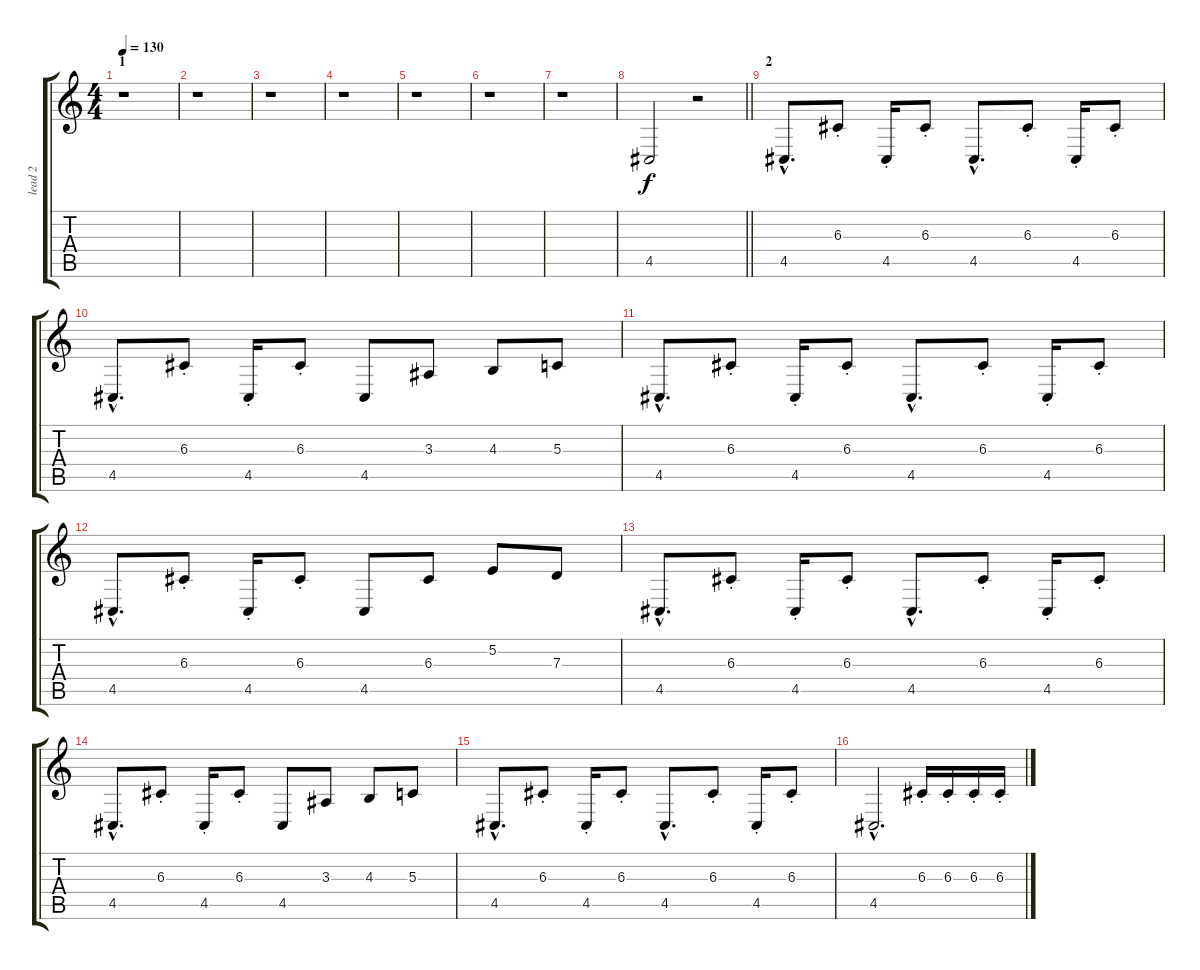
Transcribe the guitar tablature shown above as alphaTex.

\track ("lead 2" "lead 2") {instrument lead2sawtooth}
\staff {score tabs}
\tuning (E4 B3 G3 D3 A2 E2) {hide}
\ts (4 4)
\section ("" "1")
\tempo 130
\clef g2
\ks c
r.1{dy f instrument lead2sawtooth} |
r.1 |
r.1 |
r.1 |
r.1 |
r.1 |
r.1 |
\barLineRight lightlight
4.5.2 r.2 |
\section ("" "2")
4.5{hac}.8{d} 6.3{st}.8 4.5{st}.16 6.3{st}.8 4.5{hac}.8{d} 6.3{st}.8 4.5{st}.16 6.3{st}.8 |
4.5{hac}.8{d} 6.3{st}.8 4.5{st}.16 6.3{st}.8 4.5.8 3.3.8 4.3.8 5.3.8 |
4.5{hac}.8{d} 6.3{st}.8 4.5{st}.16 6.3{st}.8 4.5{hac}.8{d} 6.3{st}.8 4.5{st}.16 6.3{st}.8 |
4.5{hac}.8{d} 6.3{st}.8 4.5{st}.16 6.3{st}.8 4.5.8 6.3.8 5.2.8 7.3.8 |
4.5{hac}.8{d} 6.3{st}.8 4.5{st}.16 6.3{st}.8 4.5{hac}.8{d} 6.3{st}.8 4.5{st}.16 6.3{st}.8 |
4.5{hac}.8{d} 6.3{st}.8 4.5{st}.16 6.3{st}.8 4.5.8 3.3.8 4.3.8 5.3.8 |
4.5{hac}.8{d} 6.3{st}.8 4.5{st}.16 6.3{st}.8 4.5{hac}.8{d} 6.3{st}.8 4.5{st}.16 6.3{st}.8 |
4.5{hac}.2{d} 6.3{st}.16 6.3{st}.16 6.3{st}.16 6.3{st}.16
